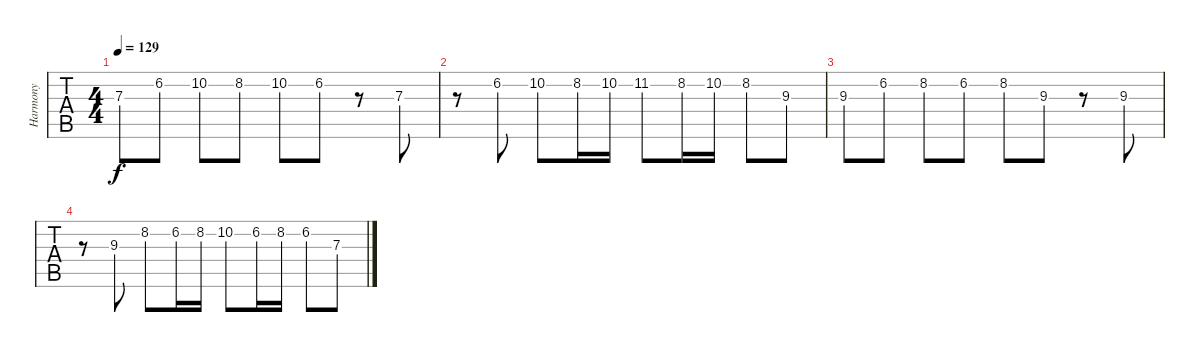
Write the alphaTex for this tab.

\track ("Harmony" "Harmony") {instrument distortionguitar}
\staff {tabs}
\tuning (B3 Gb3 D3 A2 E2 A1) {hide}
\ts (4 4)
\tempo 129
\clef f4
\ks c
7.3.8{dy f} 6.2.8 10.2.8 8.2.8 10.2.8 6.2.8 r.8 7.3.8 |
r.8 6.2.8 10.2.8 8.2.16 10.2.16 11.2.8 8.2.16 10.2.16 8.2.8 9.3.8 |
9.3.8 6.2.8 8.2.8 6.2.8 8.2.8 9.3.8 r.8 9.3.8 |
r.8 9.3.8 8.2.8 6.2.16 8.2.16 10.2.8 6.2.16 8.2.16 6.2.8 7.3.8
